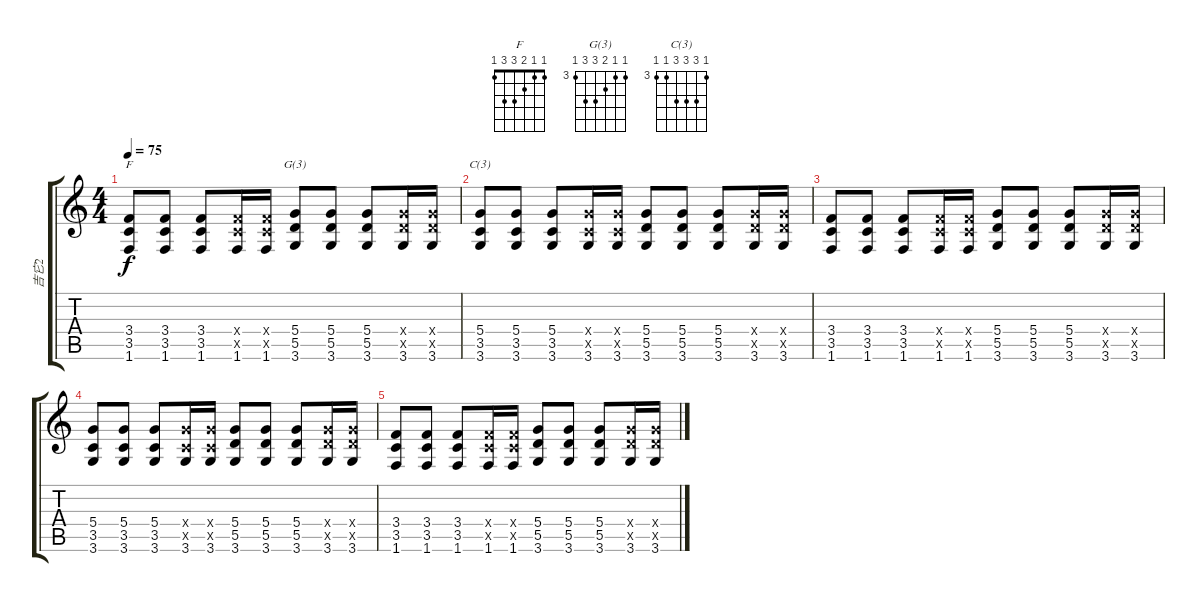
\track ("吉它2" "吉它2") {instrument acousticguitarnylon}
\staff {score tabs}
\tuning (E4 B3 G3 D3 A2 E2) {hide}
\chord ("F" 1 1 2 3 3 1)
\chord ("G(3)" 3 3 4 5 5 3) {firstfret 3}
\chord ("C(3)" 3 5 5 5 3 3) {firstfret 3}
\ts (4 4)
\tempo 75
\clef g2
\ks c
(3.4 3.5 1.6).8{ch "F" dy f} (3.4 3.5 1.6).8 (3.4 3.5 1.6).8 (3.4{x} 3.5{x} 1.6).16 (3.4{x} 3.5{x} 1.6).16 (5.4 5.5 3.6).8{ch "G(3)"} (5.4 5.5 3.6).8 (5.4 5.5 3.6).8 (5.4{x} 5.5{x} 3.6).16 (5.4{x} 5.5{x} 3.6).16 |
(5.4 3.5 3.6).8{ch "C(3)"} (5.4 3.5 3.6).8 (5.4 3.5 3.6).8 (5.4{x} 3.5{x} 3.6).16 (5.4{x} 3.5{x} 3.6).16 (5.4 5.5 3.6).8 (5.4 5.5 3.6).8 (5.4 5.5 3.6).8 (5.4{x} 5.5{x} 3.6).16 (5.4{x} 5.5{x} 3.6).16 |
(3.4 3.5 1.6).8 (3.4 3.5 1.6).8 (3.4 3.5 1.6).8 (3.4{x} 3.5{x} 1.6).16 (3.4{x} 3.5{x} 1.6).16 (5.4 5.5 3.6).8 (5.4 5.5 3.6).8 (5.4 5.5 3.6).8 (5.4{x} 5.5{x} 3.6).16 (5.4{x} 5.5{x} 3.6).16 |
(5.4 3.5 3.6).8 (5.4 3.5 3.6).8 (5.4 3.5 3.6).8 (5.4{x} 3.5{x} 3.6).16 (5.4{x} 3.5{x} 3.6).16 (5.4 5.5 3.6).8 (5.4 5.5 3.6).8 (5.4 5.5 3.6).8 (5.4{x} 5.5{x} 3.6).16 (5.4{x} 5.5{x} 3.6).16 |
(3.4 3.5 1.6).8 (3.4 3.5 1.6).8 (3.4 3.5 1.6).8 (3.4{x} 3.5{x} 1.6).16 (3.4{x} 3.5{x} 1.6).16 (5.4 5.5 3.6).8 (5.4 5.5 3.6).8 (5.4 5.5 3.6).8 (5.4{x} 5.5{x} 3.6).16 (5.4{x} 5.5{x} 3.6).16
